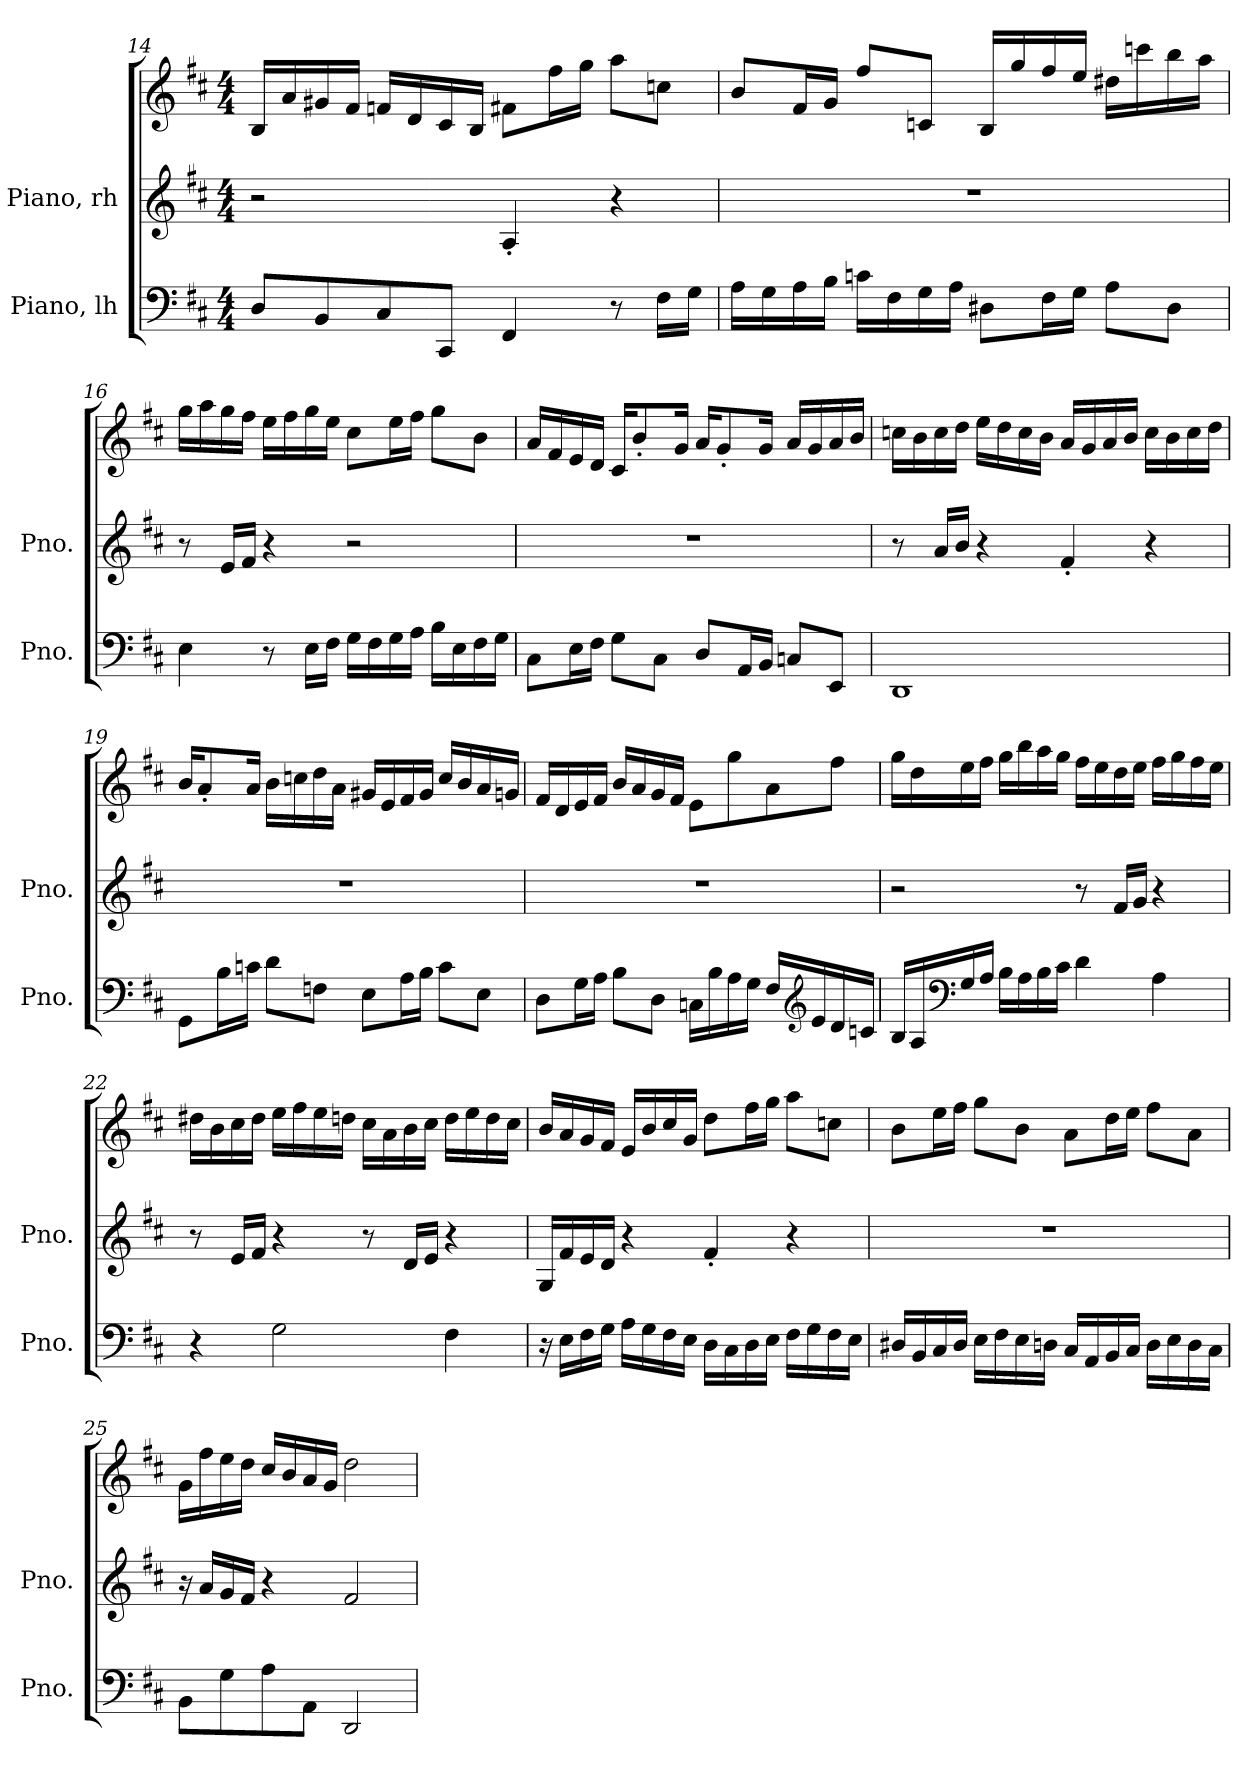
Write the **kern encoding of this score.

**kern	**kern	**kern
*part2	*part1	*part1
*staff3	*staff2	*staff1
*I"Piano, lh	*I"Piano, rh	*
*I'Pno.	*I'Pno.	*
*clefF4	*clefG2	*clefG2
*k[f#c#]	*k[f#c#]	*k[f#c#]
*M4/4	*M4/4	*M4/4
=14	=14	=14
8D/L	2r	16B/LL
.	.	16a/
8BB/	.	16g#X/
.	.	16f#/JJ
8C#/	.	16fn/LL
.	.	16d/
8CC#/J	.	16c#/
.	.	16B/JJ
4FF#/	4A'/	8f#X\L
.	.	16ff#\L
.	.	16gg\JJ
8r	4r	8aa\L
16F#\LL	.	8ccn\J
16G\JJ	.	.
!!LO:LB:g=z
=15	=15	=15
16A\LL	1r	8b/L
16G\	.	.
16A\	.	16f#/L
16B\JJ	.	16g/JJ
16cn\LL	.	8ff#/L
16F#\	.	.
16G\	.	8cn/J
16A\JJ	.	.
8D#X\L	.	16B/LL
.	.	16gg/
16F#\L	.	16ff#/
16G\JJ	.	16ee/JJ
8A\L	.	16dd#X\LL
.	.	16cccn\
8D#\J	.	16bb\
.	.	16aa\JJ
=16	=16	=16
4E\	8r	16gg\LL
.	.	16aa\
.	16e/LL	16gg\
.	16f#/JJ	16ff#\JJ
8r	4r	16ee\LL
.	.	16ff#\
16E\LL	.	16gg\
16F#\JJ	.	16ee\JJ
16G\LL	2r	8cc#\L
16F#\	.	.
16G\	.	16ee\L
16A\JJ	.	16ff#\JJ
16B\LL	.	8gg\L
16E\	.	.
16F#\	.	8b\J
16G\JJ	.	.
!!LO:PB:g=z
=17	=17	=17
8C#\L	1r	16a/LL
.	.	16f#/
16E\L	.	16e/
16F#\JJ	.	16d/JJ
8G\L	.	16c#/KL
.	.	8b'/
8C#\J	.	.
.	.	16g/Jk
8D/L	.	16a/KL
.	.	8g'/
16AA/L	.	.
16BB/JJ	.	16g/Jk
8Cn/L	.	16a/LL
.	.	16g/
8EE/J	.	16a/
.	.	16b/JJ
=18	=18	=18
1DD	8r	16ccn\LL
.	.	16b\
.	16a/LL	16cc\
.	16b/JJ	16dd\JJ
.	4r	16ee\LL
.	.	16dd\
.	.	16cc\
.	.	16b\JJ
.	4f#'/	16a/LL
.	.	16g/
.	.	16a/
.	.	16b/JJ
.	4r	16cc\LL
.	.	16b\
.	.	16cc\
.	.	16dd\JJ
!!LO:LB:g=z
=19	=19	=19
8GG\L	1r	16b/KL
.	.	8a'/
16B\L	.	.
16cn\JJ	.	16a/Jk
8d\L	.	16b\LL
.	.	16ccn\
8Fn\J	.	16dd\
.	.	16a\JJ
8E\L	.	16g#X/LL
.	.	16e/
16A\L	.	16f#/
16B\JJ	.	16g#/JJ
8c\L	.	16cc/LL
.	.	16b/
8E\J	.	16a/
.	.	16gn/JJ
=20	=20	=20
8D\L	1r	16f#/LL
.	.	16d/
16G\L	.	16e/
16A\JJ	.	16f#/JJ
8B\L	.	16b/LL
.	.	16a/
8D\J	.	16g/
.	.	16f#/JJ
16Cn\LL	.	8e\L
16B\	.	.
16A\	.	8gg\
16G\JJ	.	.
16F#/LL	.	8a\
*clefG2	*	*
16e/	.	.
16d/	.	8ff#\J
16cn/JJ	.	.
!!LO:LB:g=z
=21	=21	=21
16B/LL	2r	16gg\LL
16A/	.	16dd\
*clefF4	*	*
16G/	.	16ee\
16A/JJ	.	16ff#\JJ
16B\LL	.	16gg\LL
16A\	.	16bb\
16B\	.	16aa\
16c#\JJ	.	16gg\JJ
4d\	8r	16ff#\LL
.	.	16ee\
.	16f#/LL	16dd\
.	16g/JJ	16ee\JJ
4A\	4r	16ff#\LL
.	.	16gg\
.	.	16ff#\
.	.	16ee\JJ
=22	=22	=22
4r	8r	16dd#X\LL
.	.	16b\
.	16e/LL	16cc#\
.	16f#/JJ	16dd#\JJ
2G\	4r	16ee\LL
.	.	16ff#\
.	.	16ee\
.	.	16ddn\JJ
.	8r	16cc#\LL
.	.	16a\
.	16d/LL	16b\
.	16e/JJ	16cc#\JJ
4F#\	4r	16dd\LL
.	.	16ee\
.	.	16dd\
.	.	16cc#\JJ
!!LO:LB:g=z
=23	=23	=23
16r	16G/LL	16b/LL
16E\LL	16f#/	16a/
16F#\	16e/	16g/
16G\JJ	16d/JJ	16f#/JJ
16A\LL	4r	16e/LL
16G\	.	16b/
16F#\	.	16cc#/
16E\JJ	.	16g/JJ
16D\LL	4f#'/	8dd\L
16C#\	.	.
16D\	.	16ff#\L
16E\JJ	.	16gg\JJ
16F#\LL	4r	8aa\L
16G\	.	.
16F#\	.	8ccn\J
16E\JJ	.	.
=24	=24	=24
16D#X/LL	1r	8b\L
16BB/	.	.
16C#/	.	16ee\L
16D#/JJ	.	16ff#\JJ
16E\LL	.	8gg\L
16F#\	.	.
16E\	.	8b\J
16Dn\JJ	.	.
16C#/LL	.	8a\L
16AA/	.	.
16BB/	.	16dd\L
16C#/JJ	.	16ee\JJ
16D\LL	.	8ff#\L
16E\	.	.
16D\	.	8a\J
16C#\JJ	.	.
=25	=25	=25
8BB\L	16r	16g\LL
.	16a/LL	16ff#\
8G\	16g/	16ee\
.	16f#/JJ	16dd\JJ
8A\	4r	16cc#/LL
.	.	16b/
8AA\J	.	16a/
.	.	16g/JJ
2DD/	2f#/	2dd\
=	=	=
*-	*-	*-
